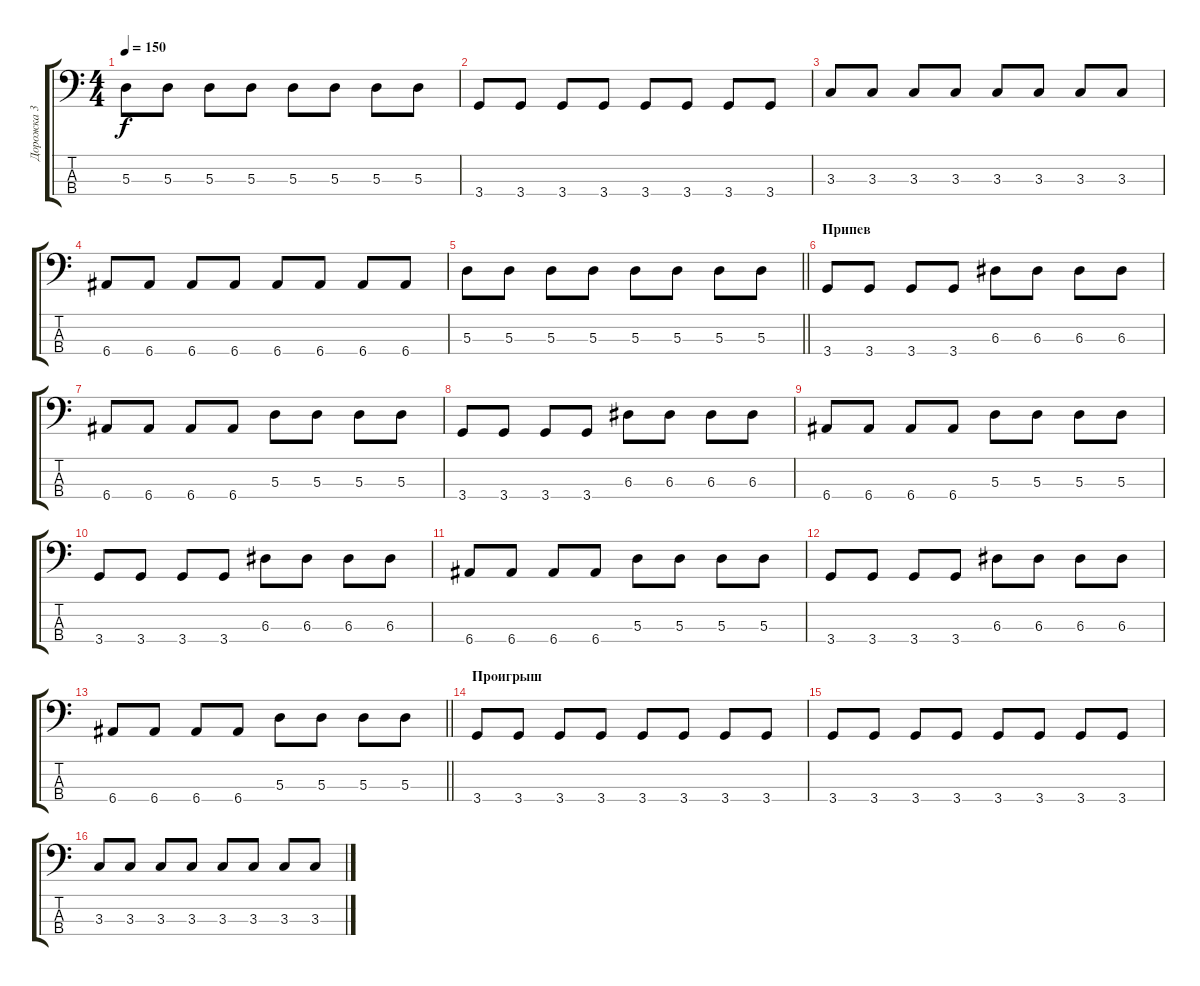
\track ("Дорожка 3" "Дорожка 3") {instrument electricbassfinger}
\staff {score tabs}
\tuning (G2 D2 A1 E1) {hide}
\ts (4 4)
\tempo 150
\clef f4
\ks c
5.3.8{dy f} 5.3.8 5.3.8 5.3.8 5.3.8 5.3.8 5.3.8 5.3.8 |
3.4.8 3.4.8 3.4.8 3.4.8 3.4.8 3.4.8 3.4.8 3.4.8 |
3.3.8 3.3.8 3.3.8 3.3.8 3.3.8 3.3.8 3.3.8 3.3.8 |
6.4.8 6.4.8 6.4.8 6.4.8 6.4.8 6.4.8 6.4.8 6.4.8 |
\barLineRight lightlight
5.3.8 5.3.8 5.3.8 5.3.8 5.3.8 5.3.8 5.3.8 5.3.8 |
\section ("" "Припев")
3.4.8 3.4.8 3.4.8 3.4.8 6.3.8 6.3.8 6.3.8 6.3.8 |
6.4.8 6.4.8 6.4.8 6.4.8 5.3.8 5.3.8 5.3.8 5.3.8 |
3.4.8 3.4.8 3.4.8 3.4.8 6.3.8 6.3.8 6.3.8 6.3.8 |
6.4.8 6.4.8 6.4.8 6.4.8 5.3.8 5.3.8 5.3.8 5.3.8 |
3.4.8 3.4.8 3.4.8 3.4.8 6.3.8 6.3.8 6.3.8 6.3.8 |
6.4.8 6.4.8 6.4.8 6.4.8 5.3.8 5.3.8 5.3.8 5.3.8 |
3.4.8 3.4.8 3.4.8 3.4.8 6.3.8 6.3.8 6.3.8 6.3.8 |
\barLineRight lightlight
6.4.8 6.4.8 6.4.8 6.4.8 5.3.8 5.3.8 5.3.8 5.3.8 |
\section ("" "Проигрыш")
3.4.8 3.4.8 3.4.8 3.4.8 3.4.8 3.4.8 3.4.8 3.4.8 |
3.4.8 3.4.8 3.4.8 3.4.8 3.4.8 3.4.8 3.4.8 3.4.8 |
3.3.8 3.3.8 3.3.8 3.3.8 3.3.8 3.3.8 3.3.8 3.3.8
